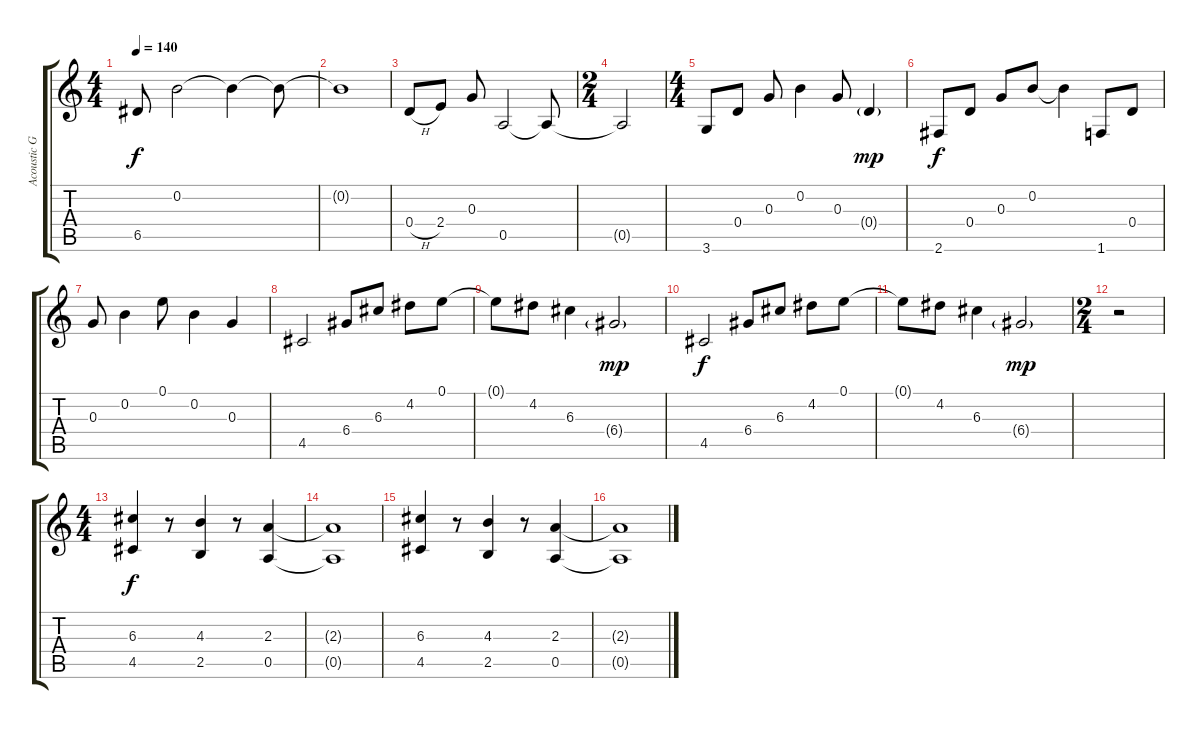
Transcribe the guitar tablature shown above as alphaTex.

\track ("Acoustic Guitar" "Acoustic G") {instrument acousticguitarsteel}
\staff {score tabs}
\tuning (E4 B3 G3 D3 A2 E2) {hide}
\ts (4 4)
\tempo 140
\clef g2
\ks c
6.5.8{dy f} 0.2.2 0.2{t}.4 0.2{t}.8 |
0.2{t}.1 |
0.4{h}.8 2.4.8 0.3.8 0.5.2 0.5{t}.8 |
\ts (2 4)
0.5{t}.2 |
\ts (4 4)
3.6.8 0.4.8 0.3.8 0.2.4 0.3.8 0.4{g}.4{dy mp} |
2.6.8{dy f} 0.4.8 0.3.8 0.2.8 0.2{t}.4 1.6.8 0.4.8 |
0.3.8 0.2.4 0.1.8 0.2.4 0.3.4 |
4.5.2 6.4.8 6.3.8 4.2.8 0.1.8 |
0.1{t}.8 4.2.8 6.3.4 6.4{g}.2{dy mp} |
4.5.2{dy f} 6.4.8 6.3.8 4.2.8 0.1.8 |
0.1{t}.8 4.2.8 6.3.4 6.4{g}.2{dy mp} |
\ts (2 4)
r.2 |
\ts (4 4)
(6.3 4.5).4{dy f} r.8 (4.3 2.5).4 r.8 (2.3 0.5).4 |
(2.3{t} 0.5{t}).1 |
(6.3 4.5).4 r.8 (4.3 2.5).4 r.8 (2.3 0.5).4 |
(2.3{t} 0.5{t}).1
